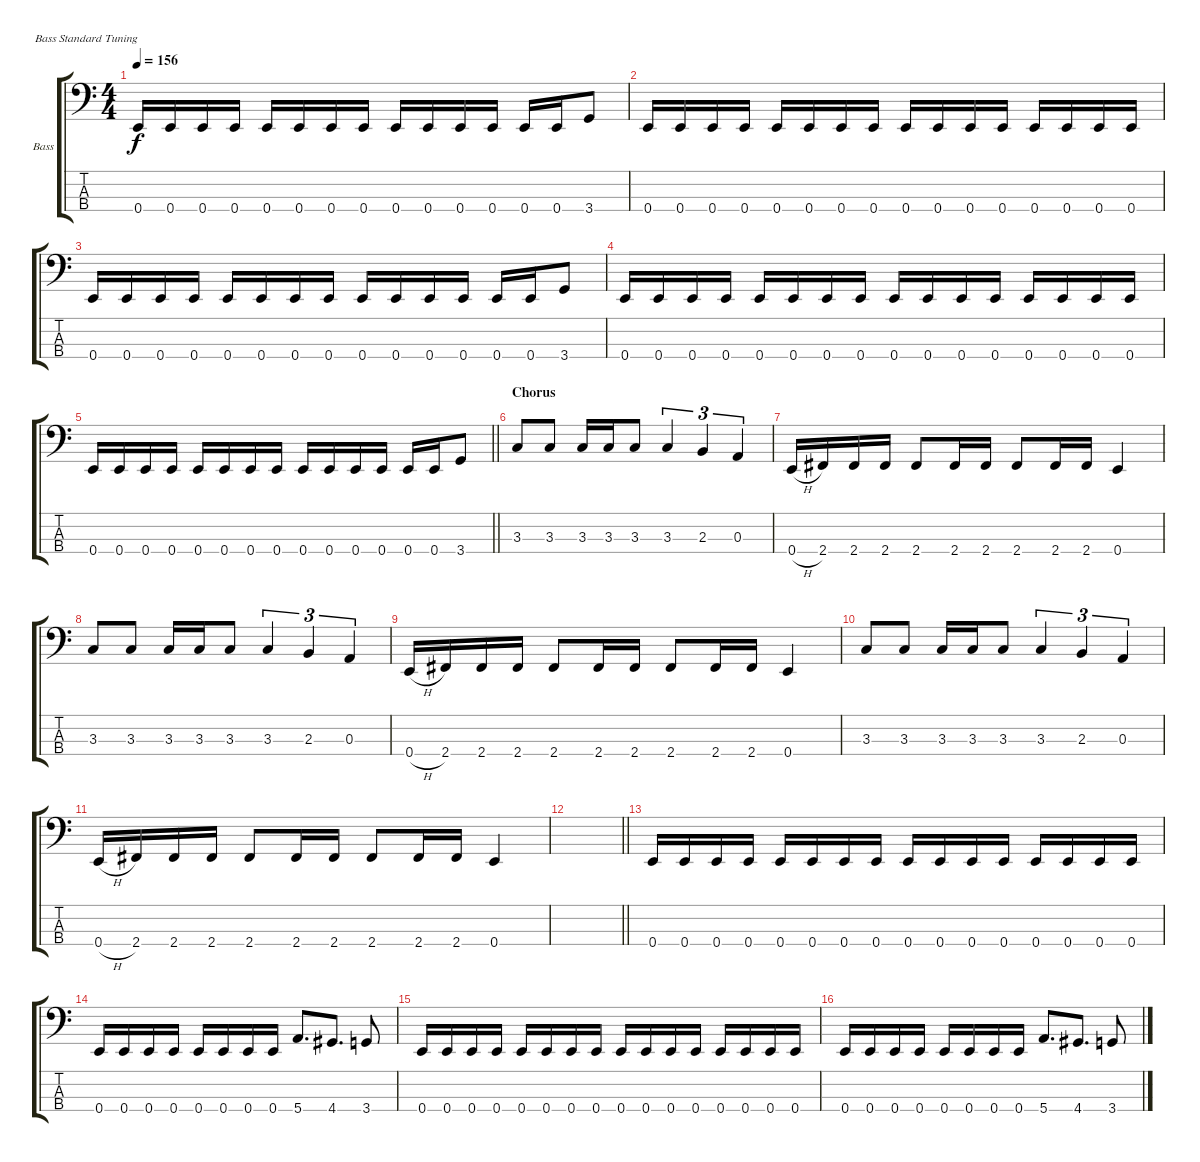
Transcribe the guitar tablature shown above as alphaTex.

\bracketExtendMode groupsimilarinstruments
\firstSystemTrackNameOrientation horizontal
\otherSystemsTrackNameOrientation horizontal
\track ("Bass" "Bass") {instrument electricbassfinger}
\staff {score tabs}
\tuning (G2 D2 A1 E1)
\ts (4 4)
\tempo 156
\clef f4
\ks c
0.4.16{dy f} 0.4.16 0.4.16 0.4.16 0.4.16 0.4.16 0.4.16 0.4.16 0.4.16 0.4.16 0.4.16 0.4.16 0.4.16 0.4.16 3.4.8 |
0.4.16 0.4.16 0.4.16 0.4.16 0.4.16 0.4.16 0.4.16 0.4.16 0.4.16 0.4.16 0.4.16 0.4.16 0.4.16 0.4.16 0.4.16 0.4.16 |
0.4.16 0.4.16 0.4.16 0.4.16 0.4.16 0.4.16 0.4.16 0.4.16 0.4.16 0.4.16 0.4.16 0.4.16 0.4.16 0.4.16 3.4.8 |
0.4.16 0.4.16 0.4.16 0.4.16 0.4.16 0.4.16 0.4.16 0.4.16 0.4.16 0.4.16 0.4.16 0.4.16 0.4.16 0.4.16 0.4.16 0.4.16 |
\barLineRight lightlight
0.4.16 0.4.16 0.4.16 0.4.16 0.4.16 0.4.16 0.4.16 0.4.16 0.4.16 0.4.16 0.4.16 0.4.16 0.4.16 0.4.16 3.4.8 |
\section ("" "Chorus")
3.3.8 3.3.8 3.3.16 3.3.16 3.3.8 3.3.4{tu (3 2)} 2.3.4{tu (3 2)} 0.3.4{tu (3 2)} |
0.4{h}.16 2.4.16 2.4.16 2.4.16 2.4.8 2.4.16 2.4.16 2.4.8 2.4.16 2.4.16 0.4.4 |
3.3.8 3.3.8 3.3.16 3.3.16 3.3.8 3.3.4{tu (3 2)} 2.3.4{tu (3 2)} 0.3.4{tu (3 2)} |
0.4{h}.16 2.4.16 2.4.16 2.4.16 2.4.8 2.4.16 2.4.16 2.4.8 2.4.16 2.4.16 0.4.4 |
3.3.8 3.3.8 3.3.16 3.3.16 3.3.8 3.3.4{tu (3 2)} 2.3.4{tu (3 2)} 0.3.4{tu (3 2)} |
0.4{h}.16 2.4.16 2.4.16 2.4.16 2.4.8 2.4.16 2.4.16 2.4.8 2.4.16 2.4.16 0.4.4 |
\barLineRight lightlight
|
0.4.16 0.4.16 0.4.16 0.4.16 0.4.16 0.4.16 0.4.16 0.4.16 0.4.16 0.4.16 0.4.16 0.4.16 0.4.16 0.4.16 0.4.16 0.4.16 |
0.4.16 0.4.16 0.4.16 0.4.16 0.4.16 0.4.16 0.4.16 0.4.16 5.4.8{d} 4.4.8{d} 3.4.8 |
0.4.16 0.4.16 0.4.16 0.4.16 0.4.16 0.4.16 0.4.16 0.4.16 0.4.16 0.4.16 0.4.16 0.4.16 0.4.16 0.4.16 0.4.16 0.4.16 |
0.4.16 0.4.16 0.4.16 0.4.16 0.4.16 0.4.16 0.4.16 0.4.16 5.4.8{d} 4.4.8{d} 3.4.8
